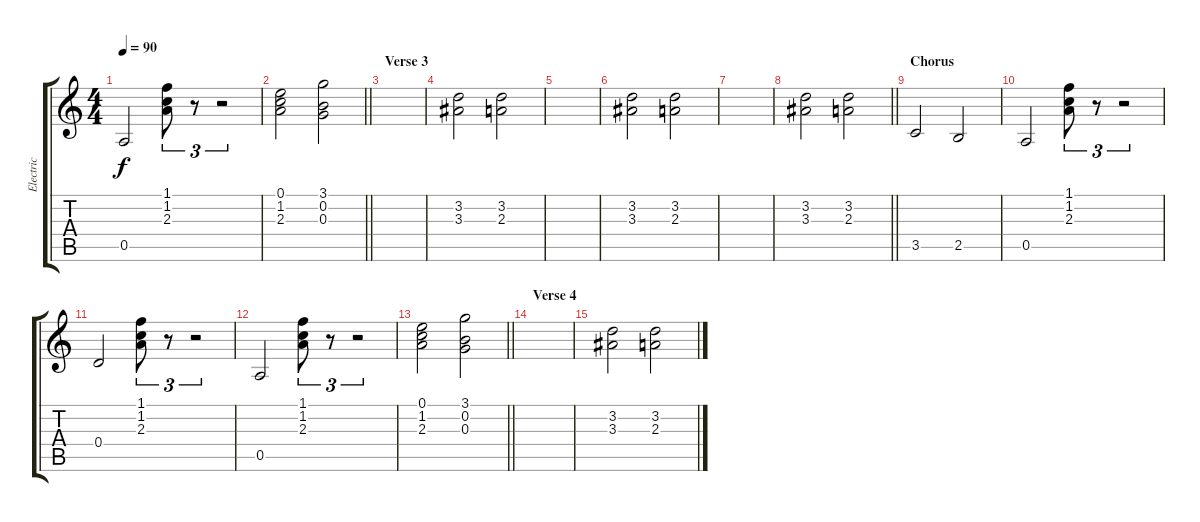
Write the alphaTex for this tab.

\track ("Electric" "Electric") {instrument overdrivenguitar}
\staff {score tabs}
\tuning (E4 B3 G3 D3 A2 E2) {hide}
\ts (4 4)
\tempo 90
\clef g2
\ks c
0.5.2{dy f} (1.1 1.2 2.3).8{tu (3 2)} r.8{tu (3 2)} r.2{tu (3 2)} |
\barLineRight lightlight
(0.1 1.2 2.3).2 (3.1 0.2 0.3).2 |
\section ("" "Verse 3")
|
(3.2 3.3).2 (3.2 2.3).2 |
|
(3.2 3.3).2 (3.2 2.3).2 |
|
\barLineRight lightlight
(3.2 3.3).2 (3.2 2.3).2 |
\section ("" "Chorus")
3.5.2 2.5.2 |
0.5.2 (1.1 1.2 2.3).8{tu (3 2)} r.8{tu (3 2)} r.2{tu (3 2)} |
0.4.2 (1.1 1.2 2.3).8{tu (3 2)} r.8{tu (3 2)} r.2{tu (3 2)} |
0.5.2 (1.1 1.2 2.3).8{tu (3 2)} r.8{tu (3 2)} r.2{tu (3 2)} |
\barLineRight lightlight
(0.1 1.2 2.3).2 (3.1 0.2 0.3).2 |
\section ("" "Verse 4")
|
(3.2 3.3).2 (3.2 2.3).2
